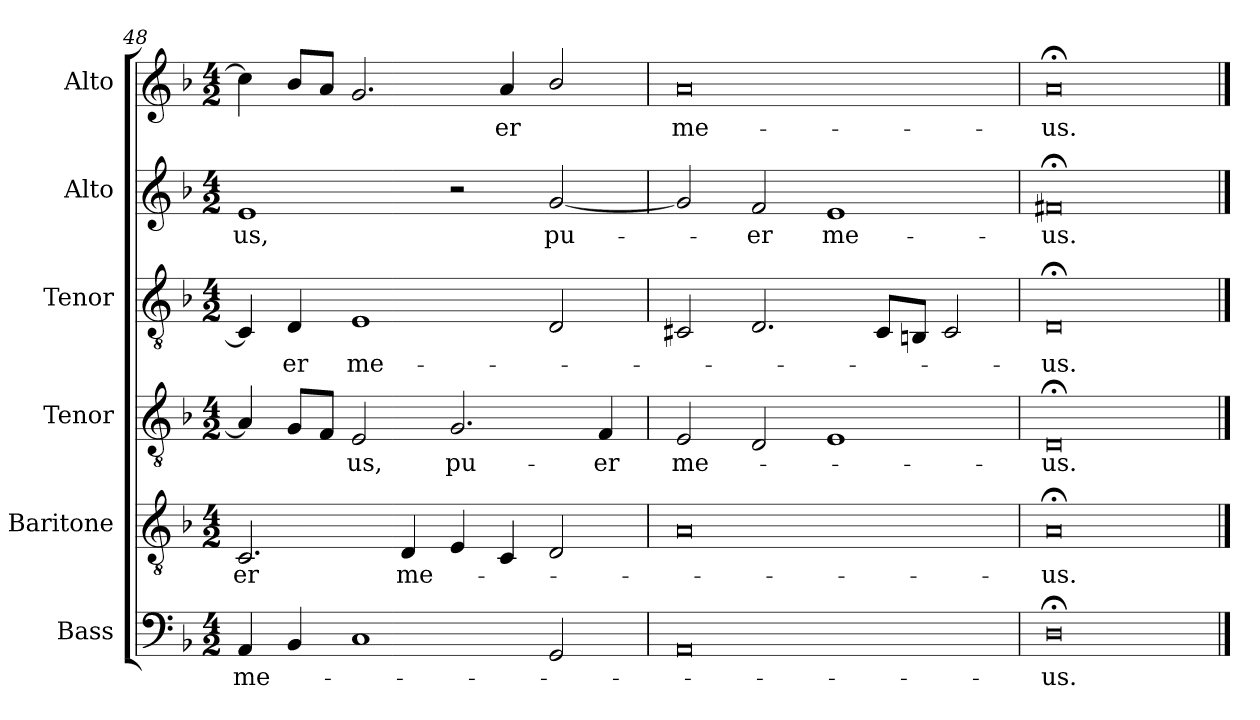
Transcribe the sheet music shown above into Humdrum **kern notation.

**kern	**text	**kern	**text	**kern	**text	**kern	**text	**kern	**text	**kern	**text
*part6	*part6	*part5	*part5	*part4	*part4	*part3	*part3	*part2	*part2	*part1	*part1
*staff6	*staff6	*staff5	*staff5	*staff4	*staff4	*staff3	*staff3	*staff2	*staff2	*staff1	*staff1
*I"Bass	*	*I"Baritone	*	*I"Tenor	*	*I"Tenor	*	*I"Alto	*	*I"Alto	*
*I'B.	*	*I'T.	*	*I'T.	*	*	*	*I'A.	*	*	*
*clefF4	*	*clefGv2	*	*clefGv2	*	*clefGv2	*	*clefG2	*	*clefG2	*
*	*	*ITrd7c12	*	*ITrd7c12	*	*	*	*	*	*	*
*k[b-]	*	*k[b-]	*	*k[b-]	*	*k[b-]	*	*k[b-]	*	*k[b-]	*
*F:	*	*F:	*	*F:	*	*F:	*	*F:	*	*F:	*
*M4/2	*	*M4/2	*	*M4/2	*	*M4/2	*	*M4/2	*	*M4/2	*
=48	=48	=48	=48	=48	=48	=48	=48	=48	=48	=48	=48
!	!LO:LY:b:color=#000000	!	!	!	!	!	!	!	!	!	!
!	!	!	!LO:LY:b:color=#000000	!	!	!	!	!	!	!	!
!	!	!	!	!	!	!	!	!	!LO:LY:b:color=#000000	!	!
4AAi/	me-	2.CCi/	-er	4AAi/]	.	4Ci/]	.	1ei	-us,	4cci\]	.
!	!	!	!	!	!	!	!LO:LY:b:color=#000000	!	!	!	!
4BB-i/	.	.	.	8GGi/L	.	4Di/	-er	.	.	8b-i/L	.
.	.	.	.	8FFi/J	.	.	.	.	.	8ai/J	.
!	!	!	!	!	!LO:LY:b:color=#000000	!	!	!	!	!	!
!	!	!	!	!	!	!	!LO:LY:b:color=#000000	!	!	!	!
1Ci	.	.	.	2EEi/	-us,	1Ei	me-	.	.	2.gi/	.
!	!	!	!LO:LY:b:color=#000000	!	!	!	!	!	!	!	!
.	.	4DDi/	me-	.	.	.	.	.	.	.	.
!	!	!	!	!	!LO:LY:b:color=#000000	!	!	!	!	!	!
.	.	4EEi/	.	2.GGi/	pu-	.	.	2r	.	.	.
!	!	!	!	!	!	!	!	!	!	!	!LO:LY:b:color=#000000
.	.	4CCi/	.	.	.	.	.	.	.	4ai/	-er
!	!	!	!	!	!	!	!	!	!LO:LY:b:color=#000000	!	!
2GGi/	.	2DDi/	.	.	.	2Di/	.	[2gi/	pu-	2b-i/	.
!	!	!	!	!	!LO:LY:b:color=#000000	!	!	!	!	!	!
.	.	.	.	4FFi/	-er	.	.	.	.	.	.
=49	=49	=49	=49	=49	=49	=49	=49	=49	=49	=49	=49
!	!	!	!	!	!LO:LY:b:color=#000000	!	!	!	!	!	!
!	!	!	!	!	!	!	!	!	!	!	!LO:LY:b:color=#000000
0AAi	.	0AAi	.	2EEi/	me-	2C#Xi/	.	2gi/]	.	0ai	me-
!	!	!	!	!	!	!	!	!	!LO:LY:b:color=#000000	!	!
.	.	.	.	2DDi/	.	2.Di/	.	2fi/	-er	.	.
!	!	!	!	!	!	!	!	!	!LO:LY:b:color=#000000	!	!
.	.	.	.	1EEi	.	.	.	1ei	me-	.	.
.	.	.	.	.	.	8C#i/L	.	.	.	.	.
.	.	.	.	.	.	8BBni/J	.	.	.	.	.
.	.	.	.	.	.	2C#i/	.	.	.	.	.
=50	=50	=50	=50	=50	=50	=50	=50	=50	=50	=50	=50
!	!LO:LY:b:color=#000000	!	!	!	!	!	!	!	!	!	!
!	!	!	!LO:LY:b:color=#000000	!	!	!	!	!	!	!	!
!	!	!	!	!	!LO:LY:b:color=#000000	!	!	!	!	!	!
!	!	!	!	!	!	!	!LO:LY:b:color=#000000	!	!	!	!
!	!	!	!	!	!	!	!	!	!LO:LY:b:color=#000000	!	!
!	!	!	!	!	!	!	!	!	!	!	!LO:LY:b:color=#000000
0D;i	-us.	0AA;i	-us.	0DD;i	-us.	0D;i	-us.	0f#X;i	-us.	0a;i	-us.
==	==	==	==	==	==	==	==	==	==	==	==
*-	*-	*-	*-	*-	*-	*-	*-	*-	*-	*-	*-
